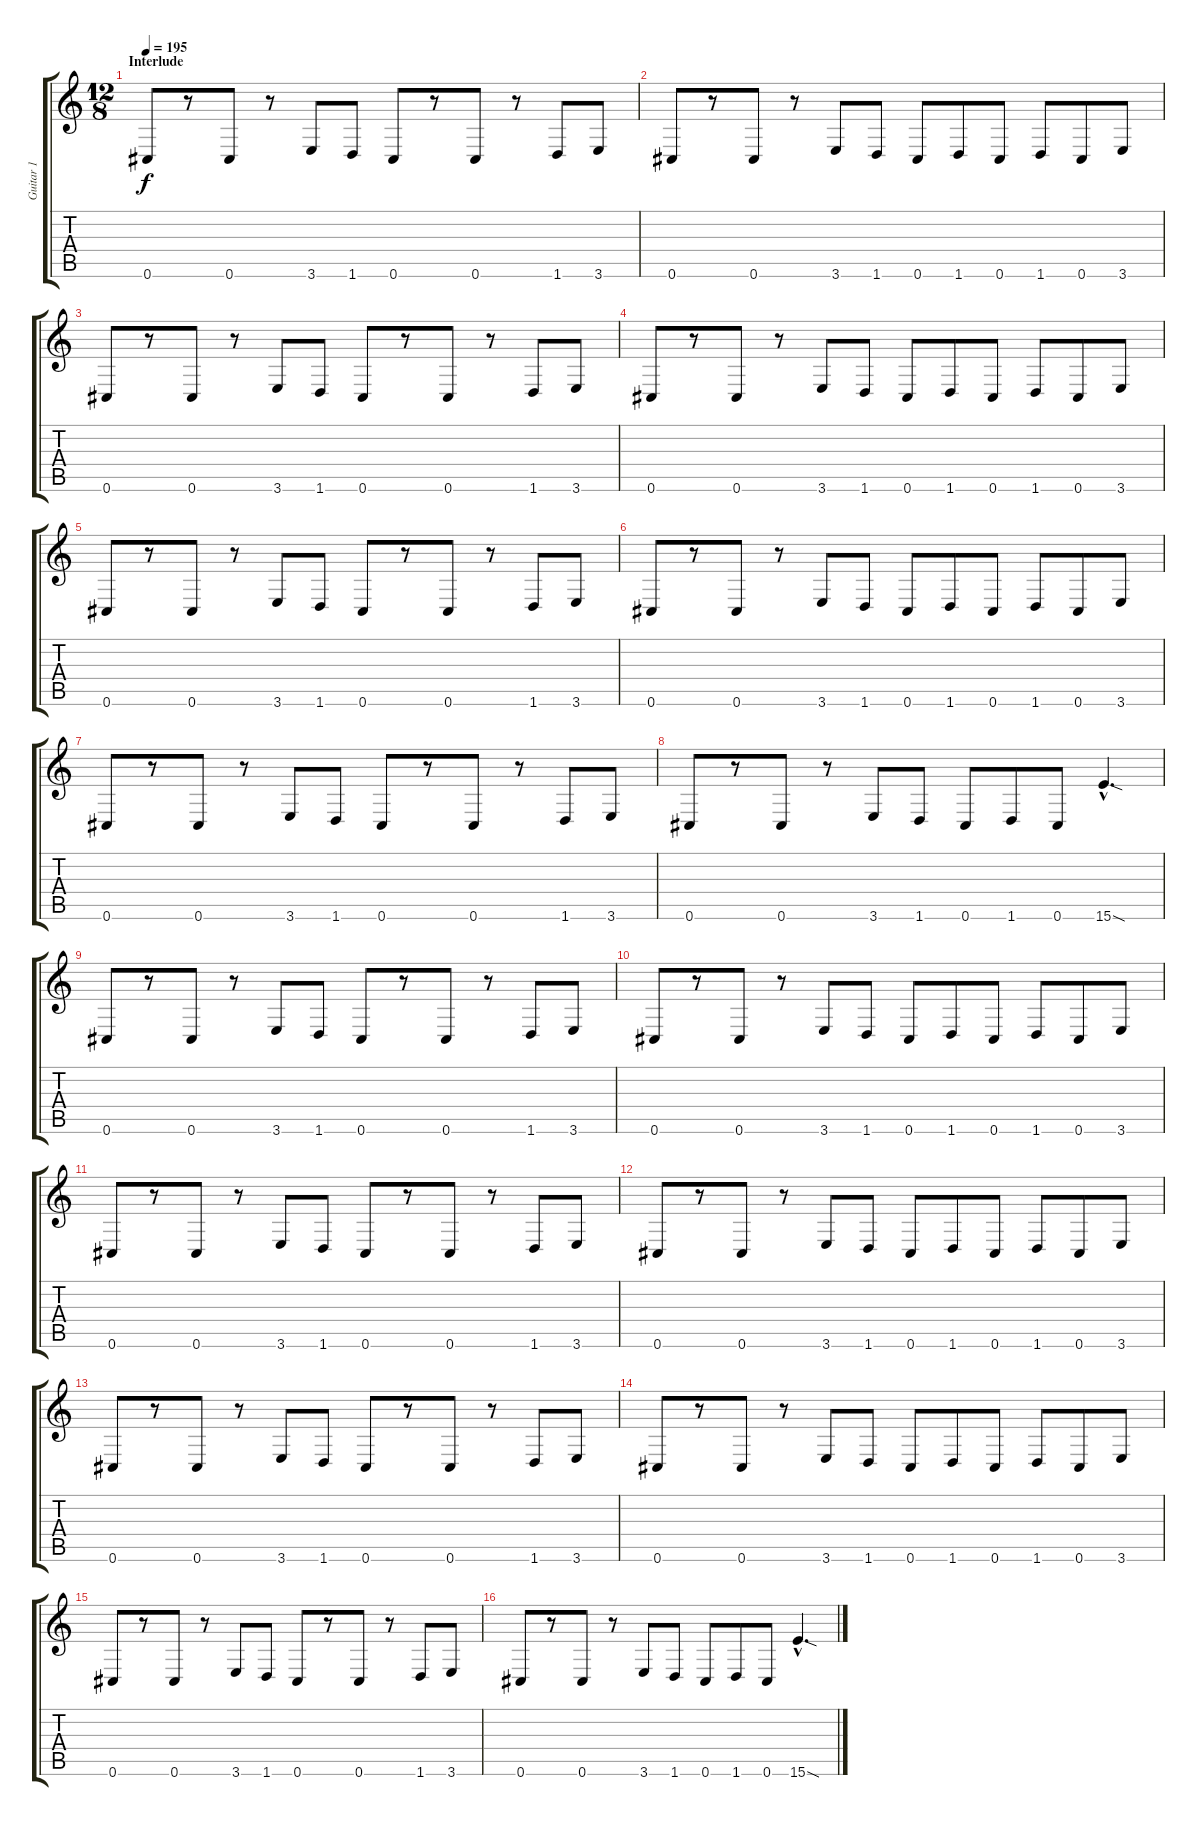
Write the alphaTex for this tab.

\track ("Guitar 1" "Guitar 1") {instrument distortionguitar}
\staff {score tabs}
\tuning (Eb4 Bb3 Gb3 Db3 Ab2 Db2) {hide}
\ts (12 8)
\section ("" "Interlude")
\tempo 195
\clef g2
\ks c
0.6.8{dy f} r.8 0.6.8 r.8 3.6.8 1.6.8 0.6.8 r.8 0.6.8 r.8 1.6.8 3.6.8 |
0.6.8 r.8 0.6.8 r.8 3.6.8 1.6.8 0.6.8 1.6.8 0.6.8 1.6.8 0.6.8 3.6.8 |
0.6.8 r.8 0.6.8 r.8 3.6.8 1.6.8 0.6.8 r.8 0.6.8 r.8 1.6.8 3.6.8 |
0.6.8 r.8 0.6.8 r.8 3.6.8 1.6.8 0.6.8 1.6.8 0.6.8 1.6.8 0.6.8 3.6.8 |
0.6.8 r.8 0.6.8 r.8 3.6.8 1.6.8 0.6.8 r.8 0.6.8 r.8 1.6.8 3.6.8 |
0.6.8 r.8 0.6.8 r.8 3.6.8 1.6.8 0.6.8 1.6.8 0.6.8 1.6.8 0.6.8 3.6.8 |
0.6.8 r.8 0.6.8 r.8 3.6.8 1.6.8 0.6.8 r.8 0.6.8 r.8 1.6.8 3.6.8 |
0.6.8 r.8 0.6.8 r.8 3.6.8 1.6.8 0.6.8 1.6.8 0.6.8 15.6{sod hac}.4{d} |
0.6.8 r.8 0.6.8 r.8 3.6.8 1.6.8 0.6.8 r.8 0.6.8 r.8 1.6.8 3.6.8 |
0.6.8 r.8 0.6.8 r.8 3.6.8 1.6.8 0.6.8 1.6.8 0.6.8 1.6.8 0.6.8 3.6.8 |
0.6.8 r.8 0.6.8 r.8 3.6.8 1.6.8 0.6.8 r.8 0.6.8 r.8 1.6.8 3.6.8 |
0.6.8 r.8 0.6.8 r.8 3.6.8 1.6.8 0.6.8 1.6.8 0.6.8 1.6.8 0.6.8 3.6.8 |
0.6.8 r.8 0.6.8 r.8 3.6.8 1.6.8 0.6.8 r.8 0.6.8 r.8 1.6.8 3.6.8 |
0.6.8 r.8 0.6.8 r.8 3.6.8 1.6.8 0.6.8 1.6.8 0.6.8 1.6.8 0.6.8 3.6.8 |
0.6.8 r.8 0.6.8 r.8 3.6.8 1.6.8 0.6.8 r.8 0.6.8 r.8 1.6.8 3.6.8 |
0.6.8 r.8 0.6.8 r.8 3.6.8 1.6.8 0.6.8 1.6.8 0.6.8 15.6{sod hac}.4{d}
